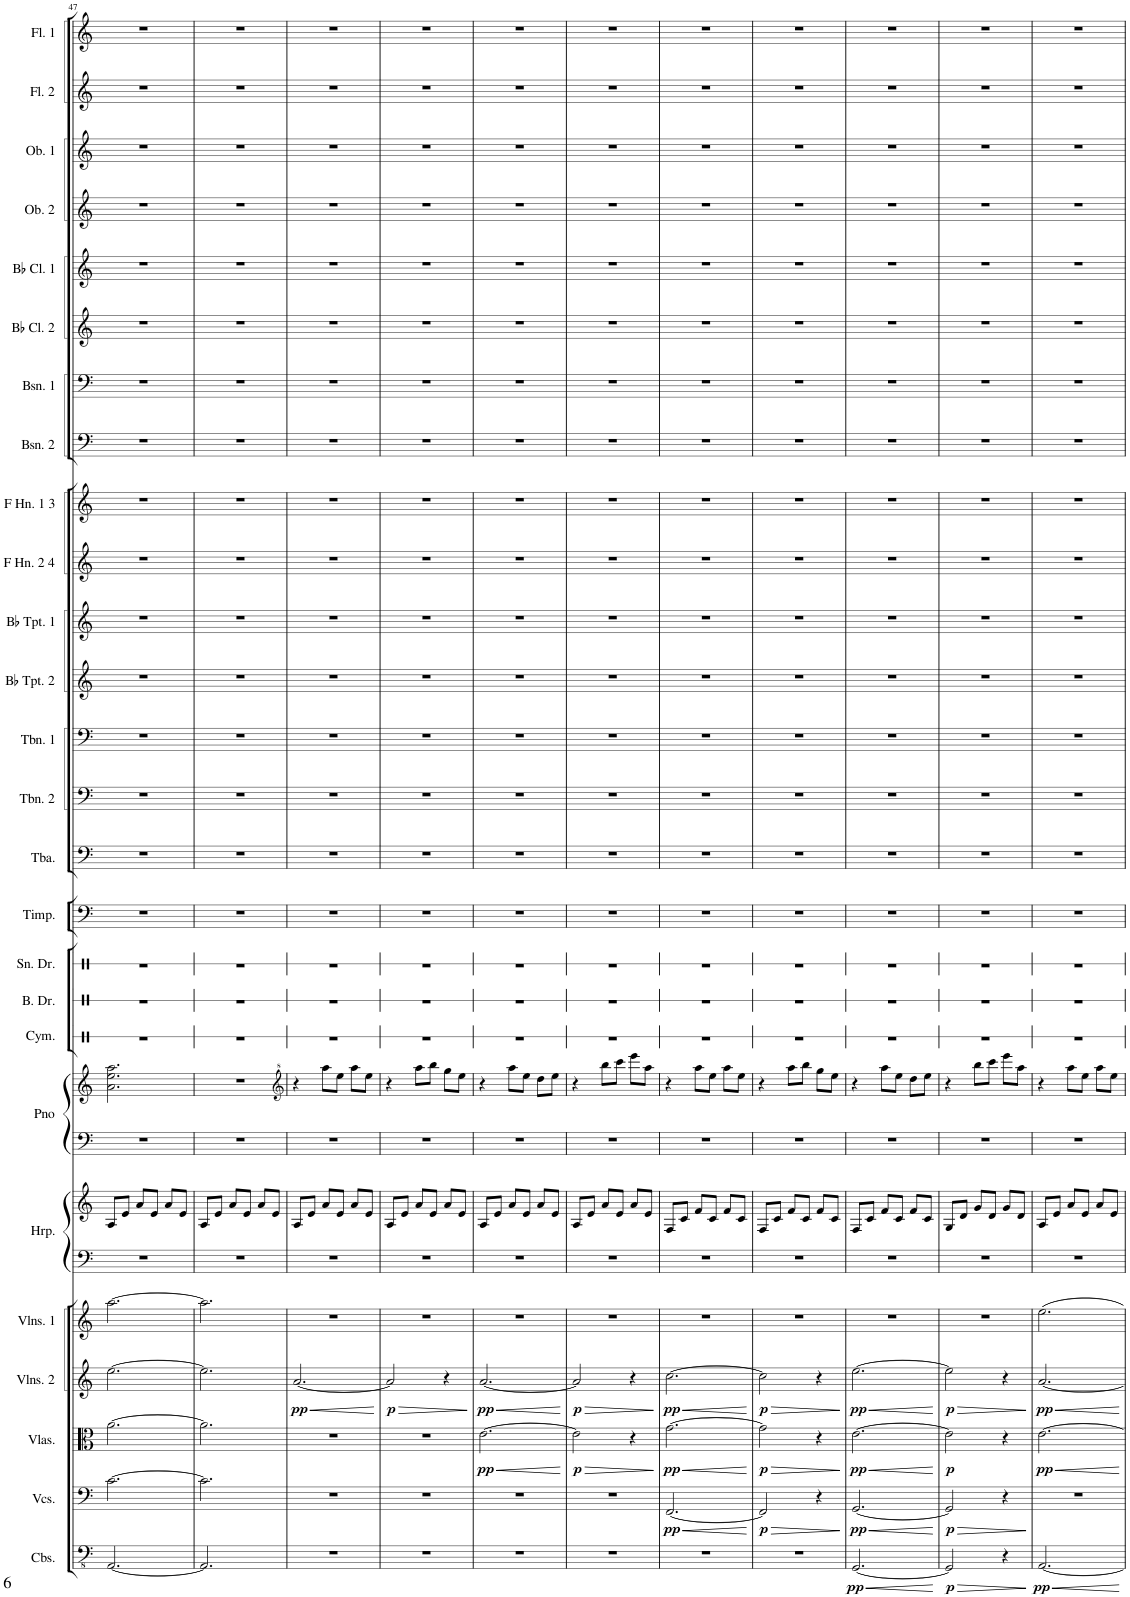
**kern	**dynam	**kern	**dynam	**kern	**dynam	**kern	**dynam	**kern	**kern	**kern	**kern	**kern	**kern	**kern	**kern	**kern	**kern	**kern	**kern	**kern	**kern	**kern	**kern	**kern	**kern	**kern	**kern	**kern	**kern	**kern	**kern
*part26	*part26	*part25	*part25	*part24	*part24	*part23	*part23	*part22	*part21	*part21	*part20	*part20	*part19	*part18	*part17	*part16	*part15	*part14	*part13	*part12	*part11	*part10	*part9	*part8	*part7	*part6	*part5	*part4	*part3	*part2	*part1
*staff28	*staff28	*staff27	*staff27	*staff26	*staff26	*staff25	*staff25	*staff24	*staff23	*staff22	*staff21	*staff20	*staff19	*staff18	*staff17	*staff16	*staff15	*staff14	*staff13	*staff12	*staff11	*staff10	*staff9	*staff8	*staff7	*staff6	*staff5	*staff4	*staff3	*staff2	*staff1
*I"Contrabasses	*	*I"Violoncellos	*	*I"Violas	*	*I"Violins 2	*	*I"Violins 1	*I"Harp	*	*I"Piano	*	*I"Cymbal	*I"Bass Drum	*I"Snare Drum	*I"Timpani	*I"Tuba	*I"Trombone 2	*I"Trombone 1	*I"Bb Trumpet 2	*I"Bb Trumpet 1	*I"F Horn 2 &amp; 4	*I"F Horn 1 &amp; 3	*I"Bassoon 2	*I"Bassoon 1	*I"Bb Clarinet 2	*I"Bb Clarinet 1	*I"Oboe 2	*I"Oboe 1	*I"Flute 2	*I"Flute 1
*I'Cbs.	*	*I'Vcs.	*	*I'Vlas.	*	*I'Vlns. 2	*	*I'Vlns. 1	*I'Hrp.	*	*I'Pno	*	*I'Cym.	*I'B. Dr.	*I'Sn. Dr.	*I'Timp.	*I'Tba.	*I'Tbn. 2	*I'Tbn. 1	*I'Bb Tpt. 2	*I'Bb Tpt. 1	*I'F Hn. 2 4	*I'F Hn. 1 3	*I'Bsn. 2	*I'Bsn. 1	*I'Bb Cl. 2	*I'Bb Cl. 1	*I'Ob. 2	*I'Ob. 1	*I'Fl. 2	*I'Fl. 1
!!LO:PB:g=z
*clefFv4	*	*clefF4	*	*clefC3	*	*clefG2	*	*clefG2	*clefF4	*clefG2	*clefF4	*clefG2	*clefX	*clefX	*clefX	*clefF4	*clefF4	*clefF4	*clefF4	*clefG2	*clefG2	*clefG2	*clefG2	*clefF4	*clefF4	*clefG2	*clefG2	*clefG2	*clefG2	*clefG2	*clefG2
*	*	*	*	*	*	*	*	*	*	*	*	*	*	*	*	*	*	*	*	*ITrd1c2	*ITrd1c2	*ITrd4c7	*ITrd4c7	*	*	*ITrd1c2	*ITrd1c2	*	*	*	*
*k[]	*	*k[]	*	*k[]	*	*k[]	*	*k[]	*k[]	*k[]	*k[]	*k[]	*k[]	*k[]	*k[]	*k[]	*k[]	*k[]	*k[]	*k[]	*k[]	*k[]	*k[]	*k[]	*k[]	*k[]	*k[]	*k[]	*k[]	*k[]	*k[]
*M3/4	*	*M3/4	*	*M3/4	*	*M3/4	*	*M3/4	*M3/4	*M3/4	*M3/4	*M3/4	*M3/4	*M3/4	*M3/4	*M3/4	*M3/4	*M3/4	*M3/4	*M3/4	*M3/4	*M3/4	*M3/4	*M3/4	*M3/4	*M3/4	*M3/4	*M3/4	*M3/4	*M3/4	*M3/4
=47	=47	=47	=47	=47	=47	=47	=47	=47	=47	=47	=47	=47	=47	=47	=47	=47	=47	=47	=47	=47	=47	=47	=47	=47	=47	=47	=47	=47	=47	=47	=47
[2.AAA/	.	[2.c\	.	[2.a\	.	[2.ee\	.	[2.aa\	2.r	8A/L	2.r	2.a\ 2.ee\ 2.aa\	2.r	2.r	2.r	2.r	2.r	2.r	2.r	2.r	2.r	2.r	2.r	2.r	2.r	2.r	2.r	2.r	2.r	2.r	2.r
.	.	.	.	.	.	.	.	.	.	8e/J	.	.	.	.	.	.	.	.	.	.	.	.	.	.	.	.	.	.	.	.	.
.	.	.	.	.	.	.	.	.	.	8a/L	.	.	.	.	.	.	.	.	.	.	.	.	.	.	.	.	.	.	.	.	.
.	.	.	.	.	.	.	.	.	.	8e/J	.	.	.	.	.	.	.	.	.	.	.	.	.	.	.	.	.	.	.	.	.
.	.	.	.	.	.	.	.	.	.	8a/L	.	.	.	.	.	.	.	.	.	.	.	.	.	.	.	.	.	.	.	.	.
.	.	.	.	.	.	.	.	.	.	8e/J	.	.	.	.	.	.	.	.	.	.	.	.	.	.	.	.	.	.	.	.	.
=48	=48	=48	=48	=48	=48	=48	=48	=48	=48	=48	=48	=48	=48	=48	=48	=48	=48	=48	=48	=48	=48	=48	=48	=48	=48	=48	=48	=48	=48	=48	=48
2.AAA/]	.	2.c\]	.	2.a\]	.	2.ee\]	.	2.aa\]	2.r	8A/L	2.r	2.r	2.r	2.r	2.r	2.r	2.r	2.r	2.r	2.r	2.r	2.r	2.r	2.r	2.r	2.r	2.r	2.r	2.r	2.r	2.r
.	.	.	.	.	.	.	.	.	.	8e/J	.	.	.	.	.	.	.	.	.	.	.	.	.	.	.	.	.	.	.	.	.
.	.	.	.	.	.	.	.	.	.	8a/L	.	.	.	.	.	.	.	.	.	.	.	.	.	.	.	.	.	.	.	.	.
.	.	.	.	.	.	.	.	.	.	8e/J	.	.	.	.	.	.	.	.	.	.	.	.	.	.	.	.	.	.	.	.	.
.	.	.	.	.	.	.	.	.	.	8a/L	.	.	.	.	.	.	.	.	.	.	.	.	.	.	.	.	.	.	.	.	.
.	.	.	.	.	.	.	.	.	.	8e/J	.	.	.	.	.	.	.	.	.	.	.	.	.	.	.	.	.	.	.	.	.
=49	=49	=49	=49	=49	=49	=49	=49	=49	=49	=49	=49	=49	=49	=49	=49	=49	=49	=49	=49	=49	=49	=49	=49	=49	=49	=49	=49	=49	=49	=49	=49
*	*	*	*	*	*	*	*	*	*	*	*	*clefG^2	*	*	*	*	*	*	*	*	*	*	*	*	*	*	*	*	*	*	*
!	!	!	!	!	!	!	!LO:HP:b	!	!	!	!	!	!	!	!	!	!	!	!	!	!	!	!	!	!	!	!	!	!	!	!
!	!	!	!	!	!	!	!LO:DY:n=1:b	!	!	!	!	!	!	!	!	!	!	!	!	!	!	!	!	!	!	!	!	!	!	!	!
2.r	.	2.r	.	2.r	.	[2.a/	< pp	2.r	2.r	8A/L	2.r	4r	2.r	2.r	2.r	2.r	2.r	2.r	2.r	2.r	2.r	2.r	2.r	2.r	2.r	2.r	2.r	2.r	2.r	2.r	2.r
.	.	.	.	.	.	.	.	.	.	8e/J	.	.	.	.	.	.	.	.	.	.	.	.	.	.	.	.	.	.	.	.	.
.	.	.	.	.	.	.	.	.	.	8a/L	.	8aaa\L	.	.	.	.	.	.	.	.	.	.	.	.	.	.	.	.	.	.	.
.	.	.	.	.	.	.	.	.	.	8e/J	.	8eee\J	.	.	.	.	.	.	.	.	.	.	.	.	.	.	.	.	.	.	.
.	.	.	.	.	.	.	.	.	.	8a/L	.	8aaa\L	.	.	.	.	.	.	.	.	.	.	.	.	.	.	.	.	.	.	.
.	.	.	.	.	.	.	.	.	.	8e/J	.	8eee\J	.	.	.	.	.	.	.	.	.	.	.	.	.	.	.	.	.	.	.
.	.	.	.	.	.	.	[	.	.	.	.	.	.	.	.	.	.	.	.	.	.	.	.	.	.	.	.	.	.	.	.
=50	=50	=50	=50	=50	=50	=50	=50	=50	=50	=50	=50	=50	=50	=50	=50	=50	=50	=50	=50	=50	=50	=50	=50	=50	=50	=50	=50	=50	=50	=50	=50
!	!	!	!	!	!	!	!LO:HP:b	!	!	!	!	!	!	!	!	!	!	!	!	!	!	!	!	!	!	!	!	!	!	!	!
!	!	!	!	!	!	!	!LO:DY:n=1:b	!	!	!	!	!	!	!	!	!	!	!	!	!	!	!	!	!	!	!	!	!	!	!	!
2.r	.	2.r	.	2.r	.	2a/]	> p	2.r	2.r	8A/L	2.r	4r	2.r	2.r	2.r	2.r	2.r	2.r	2.r	2.r	2.r	2.r	2.r	2.r	2.r	2.r	2.r	2.r	2.r	2.r	2.r
.	.	.	.	.	.	.	.	.	.	8e/J	.	.	.	.	.	.	.	.	.	.	.	.	.	.	.	.	.	.	.	.	.
.	.	.	.	.	.	.	.	.	.	8a/L	.	8aaa\L	.	.	.	.	.	.	.	.	.	.	.	.	.	.	.	.	.	.	.
.	.	.	.	.	.	.	.	.	.	8e/J	.	8bbb\J	.	.	.	.	.	.	.	.	.	.	.	.	.	.	.	.	.	.	.
.	.	.	.	.	.	4r	.	.	.	8a/L	.	8ggg\L	.	.	.	.	.	.	.	.	.	.	.	.	.	.	.	.	.	.	.
.	.	.	.	.	.	.	.	.	.	8e/J	.	8eee\J	.	.	.	.	.	.	.	.	.	.	.	.	.	.	.	.	.	.	.
.	.	.	.	.	.	.	]	.	.	.	.	.	.	.	.	.	.	.	.	.	.	.	.	.	.	.	.	.	.	.	.
=51	=51	=51	=51	=51	=51	=51	=51	=51	=51	=51	=51	=51	=51	=51	=51	=51	=51	=51	=51	=51	=51	=51	=51	=51	=51	=51	=51	=51	=51	=51	=51
!	!	!	!	!	!LO:HP:b	!	!LO:HP:b	!	!	!	!	!	!	!	!	!	!	!	!	!	!	!	!	!	!	!	!	!	!	!	!
!	!	!	!	!	!LO:DY:n=1:b	!	!LO:DY:n=1:b	!	!	!	!	!	!	!	!	!	!	!	!	!	!	!	!	!	!	!	!	!	!	!	!
2.r	.	2.r	.	[2.e\	< pp	[2.a/	< pp	2.r	2.r	8A/L	2.r	4r	2.r	2.r	2.r	2.r	2.r	2.r	2.r	2.r	2.r	2.r	2.r	2.r	2.r	2.r	2.r	2.r	2.r	2.r	2.r
.	.	.	.	.	.	.	.	.	.	8e/J	.	.	.	.	.	.	.	.	.	.	.	.	.	.	.	.	.	.	.	.	.
.	.	.	.	.	.	.	.	.	.	8a/L	.	8aaa\L	.	.	.	.	.	.	.	.	.	.	.	.	.	.	.	.	.	.	.
.	.	.	.	.	.	.	.	.	.	8e/J	.	8eee\J	.	.	.	.	.	.	.	.	.	.	.	.	.	.	.	.	.	.	.
.	.	.	.	.	.	.	.	.	.	8a/L	.	8ddd\L	.	.	.	.	.	.	.	.	.	.	.	.	.	.	.	.	.	.	.
.	.	.	.	.	.	.	.	.	.	8e/J	.	8eee\J	.	.	.	.	.	.	.	.	.	.	.	.	.	.	.	.	.	.	.
.	.	.	.	.	[	.	[	.	.	.	.	.	.	.	.	.	.	.	.	.	.	.	.	.	.	.	.	.	.	.	.
=52	=52	=52	=52	=52	=52	=52	=52	=52	=52	=52	=52	=52	=52	=52	=52	=52	=52	=52	=52	=52	=52	=52	=52	=52	=52	=52	=52	=52	=52	=52	=52
!	!	!	!	!	!LO:HP:b	!	!LO:HP:b	!	!	!	!	!	!	!	!	!	!	!	!	!	!	!	!	!	!	!	!	!	!	!	!
!	!	!	!	!	!LO:DY:n=1:b	!	!LO:DY:n=1:b	!	!	!	!	!	!	!	!	!	!	!	!	!	!	!	!	!	!	!	!	!	!	!	!
2.r	.	2.r	.	2e\]	> p	2a/]	> p	2.r	2.r	8A/L	2.r	4r	2.r	2.r	2.r	2.r	2.r	2.r	2.r	2.r	2.r	2.r	2.r	2.r	2.r	2.r	2.r	2.r	2.r	2.r	2.r
.	.	.	.	.	.	.	.	.	.	8e/J	.	.	.	.	.	.	.	.	.	.	.	.	.	.	.	.	.	.	.	.	.
.	.	.	.	.	.	.	.	.	.	8a/L	.	8bbb\L	.	.	.	.	.	.	.	.	.	.	.	.	.	.	.	.	.	.	.
.	.	.	.	.	.	.	.	.	.	8e/J	.	8cccc\J	.	.	.	.	.	.	.	.	.	.	.	.	.	.	.	.	.	.	.
.	.	.	.	4r	.	4r	.	.	.	8a/L	.	8eeee\L	.	.	.	.	.	.	.	.	.	.	.	.	.	.	.	.	.	.	.
.	.	.	.	.	.	.	.	.	.	8e/J	.	8aaa\J	.	.	.	.	.	.	.	.	.	.	.	.	.	.	.	.	.	.	.
.	.	.	.	.	]	.	]	.	.	.	.	.	.	.	.	.	.	.	.	.	.	.	.	.	.	.	.	.	.	.	.
=53	=53	=53	=53	=53	=53	=53	=53	=53	=53	=53	=53	=53	=53	=53	=53	=53	=53	=53	=53	=53	=53	=53	=53	=53	=53	=53	=53	=53	=53	=53	=53
!	!	!	!LO:HP:b	!	!LO:HP:b	!	!LO:HP:b	!	!	!	!	!	!	!	!	!	!	!	!	!	!	!	!	!	!	!	!	!	!	!	!
!	!	!	!LO:DY:n=1:b	!	!LO:DY:n=1:b	!	!LO:DY:n=1:b	!	!	!	!	!	!	!	!	!	!	!	!	!	!	!	!	!	!	!	!	!	!	!	!
2.r	.	[2.FF/	< pp	[2.g\	< pp	[2.cc\	< pp	2.r	2.r	8F/L	2.r	4r	2.r	2.r	2.r	2.r	2.r	2.r	2.r	2.r	2.r	2.r	2.r	2.r	2.r	2.r	2.r	2.r	2.r	2.r	2.r
.	.	.	.	.	.	.	.	.	.	8c/J	.	.	.	.	.	.	.	.	.	.	.	.	.	.	.	.	.	.	.	.	.
.	.	.	.	.	.	.	.	.	.	8f/L	.	8aaa\L	.	.	.	.	.	.	.	.	.	.	.	.	.	.	.	.	.	.	.
.	.	.	.	.	.	.	.	.	.	8c/J	.	8eee\J	.	.	.	.	.	.	.	.	.	.	.	.	.	.	.	.	.	.	.
.	.	.	.	.	.	.	.	.	.	8f/L	.	8aaa\L	.	.	.	.	.	.	.	.	.	.	.	.	.	.	.	.	.	.	.
.	.	.	.	.	.	.	.	.	.	8c/J	.	8eee\J	.	.	.	.	.	.	.	.	.	.	.	.	.	.	.	.	.	.	.
.	.	.	[	.	[	.	[	.	.	.	.	.	.	.	.	.	.	.	.	.	.	.	.	.	.	.	.	.	.	.	.
=54	=54	=54	=54	=54	=54	=54	=54	=54	=54	=54	=54	=54	=54	=54	=54	=54	=54	=54	=54	=54	=54	=54	=54	=54	=54	=54	=54	=54	=54	=54	=54
!	!	!	!LO:HP:b	!	!LO:HP:b	!	!LO:HP:b	!	!	!	!	!	!	!	!	!	!	!	!	!	!	!	!	!	!	!	!	!	!	!	!
!	!	!	!LO:DY:n=1:b	!	!LO:DY:n=1:b	!	!LO:DY:n=1:b	!	!	!	!	!	!	!	!	!	!	!	!	!	!	!	!	!	!	!	!	!	!	!	!
2.r	.	2FF/]	> p	2g\]	> p	2cc\]	> p	2.r	2.r	8F/L	2.r	4r	2.r	2.r	2.r	2.r	2.r	2.r	2.r	2.r	2.r	2.r	2.r	2.r	2.r	2.r	2.r	2.r	2.r	2.r	2.r
.	.	.	.	.	.	.	.	.	.	8c/J	.	.	.	.	.	.	.	.	.	.	.	.	.	.	.	.	.	.	.	.	.
.	.	.	.	.	.	.	.	.	.	8f/L	.	8aaa\L	.	.	.	.	.	.	.	.	.	.	.	.	.	.	.	.	.	.	.
.	.	.	.	.	.	.	.	.	.	8c/J	.	8bbb\J	.	.	.	.	.	.	.	.	.	.	.	.	.	.	.	.	.	.	.
.	.	4r	.	4r	.	4r	.	.	.	8f/L	.	8ggg\L	.	.	.	.	.	.	.	.	.	.	.	.	.	.	.	.	.	.	.
.	.	.	.	.	.	.	.	.	.	8c/J	.	8eee\J	.	.	.	.	.	.	.	.	.	.	.	.	.	.	.	.	.	.	.
.	.	.	]	.	]	.	]	.	.	.	.	.	.	.	.	.	.	.	.	.	.	.	.	.	.	.	.	.	.	.	.
=55	=55	=55	=55	=55	=55	=55	=55	=55	=55	=55	=55	=55	=55	=55	=55	=55	=55	=55	=55	=55	=55	=55	=55	=55	=55	=55	=55	=55	=55	=55	=55
!	!LO:HP:b	!	!LO:HP:b	!	!LO:HP:b	!	!LO:HP:b	!	!	!	!	!	!	!	!	!	!	!	!	!	!	!	!	!	!	!	!	!	!	!	!
!	!LO:DY:n=1:b	!	!LO:DY:n=1:b	!	!LO:DY:n=1:b	!	!LO:DY:n=1:b	!	!	!	!	!	!	!	!	!	!	!	!	!	!	!	!	!	!	!	!	!	!	!	!
[2.GGG/	< pp	[2.GG/	< pp	[2.e\	< pp	[2.ee\	< pp	2.r	2.r	8F/L	2.r	4r	2.r	2.r	2.r	2.r	2.r	2.r	2.r	2.r	2.r	2.r	2.r	2.r	2.r	2.r	2.r	2.r	2.r	2.r	2.r
.	.	.	.	.	.	.	.	.	.	8c/J	.	.	.	.	.	.	.	.	.	.	.	.	.	.	.	.	.	.	.	.	.
.	.	.	.	.	.	.	.	.	.	8f/L	.	8aaa\L	.	.	.	.	.	.	.	.	.	.	.	.	.	.	.	.	.	.	.
.	.	.	.	.	.	.	.	.	.	8c/J	.	8eee\J	.	.	.	.	.	.	.	.	.	.	.	.	.	.	.	.	.	.	.
.	.	.	.	.	.	.	.	.	.	8f/L	.	8ddd\L	.	.	.	.	.	.	.	.	.	.	.	.	.	.	.	.	.	.	.
.	.	.	.	.	.	.	.	.	.	8c/J	.	8eee\J	.	.	.	.	.	.	.	.	.	.	.	.	.	.	.	.	.	.	.
.	[	.	[	.	[	.	[	.	.	.	.	.	.	.	.	.	.	.	.	.	.	.	.	.	.	.	.	.	.	.	.
=56	=56	=56	=56	=56	=56	=56	=56	=56	=56	=56	=56	=56	=56	=56	=56	=56	=56	=56	=56	=56	=56	=56	=56	=56	=56	=56	=56	=56	=56	=56	=56
!	!LO:HP:b	!	!LO:HP:b	!	!	!	!LO:HP:b	!	!	!	!	!	!	!	!	!	!	!	!	!	!	!	!	!	!	!	!	!	!	!	!
!	!LO:DY:n=1:b	!	!LO:DY:n=1:b	!	!LO:DY:b	!	!LO:DY:n=1:b	!	!	!	!	!	!	!	!	!	!	!	!	!	!	!	!	!	!	!	!	!	!	!	!
2GGG/]	> p	2GG/]	> p	2e\]	p	2ee\]	> p	2.r	2.r	8G/L	2.r	4r	2.r	2.r	2.r	2.r	2.r	2.r	2.r	2.r	2.r	2.r	2.r	2.r	2.r	2.r	2.r	2.r	2.r	2.r	2.r
.	.	.	.	.	.	.	.	.	.	8d/J	.	.	.	.	.	.	.	.	.	.	.	.	.	.	.	.	.	.	.	.	.
.	.	.	.	.	.	.	.	.	.	8g/L	.	8bbb\L	.	.	.	.	.	.	.	.	.	.	.	.	.	.	.	.	.	.	.
.	.	.	.	.	.	.	.	.	.	8d/J	.	8cccc\J	.	.	.	.	.	.	.	.	.	.	.	.	.	.	.	.	.	.	.
4r	.	4r	.	4r	.	4r	.	.	.	8g/L	.	8eeee\L	.	.	.	.	.	.	.	.	.	.	.	.	.	.	.	.	.	.	.
.	.	.	.	.	.	.	.	.	.	8d/J	.	8aaa\J	.	.	.	.	.	.	.	.	.	.	.	.	.	.	.	.	.	.	.
.	]	.	]	.	.	.	]	.	.	.	.	.	.	.	.	.	.	.	.	.	.	.	.	.	.	.	.	.	.	.	.
=57	=57	=57	=57	=57	=57	=57	=57	=57	=57	=57	=57	=57	=57	=57	=57	=57	=57	=57	=57	=57	=57	=57	=57	=57	=57	=57	=57	=57	=57	=57	=57
!	!LO:HP:b	!	!	!	!LO:HP:b	!	!LO:HP:b	!	!	!	!	!	!	!	!	!	!	!	!	!	!	!	!	!	!	!	!	!	!	!	!
!	!LO:DY:n=1:b	!	!	!	!LO:DY:n=1:b	!	!LO:DY:n=1:b	!	!	!	!	!	!	!	!	!	!	!	!	!	!	!	!	!	!	!	!	!	!	!	!
[2.AAA/	< pp	2.r	.	[2.e\	< pp	[2.a/	< pp	2.ee\	2.r	8A/L	2.r	4r	2.r	2.r	2.r	2.r	2.r	2.r	2.r	2.r	2.r	2.r	2.r	2.r	2.r	2.r	2.r	2.r	2.r	2.r	2.r
.	.	.	.	.	.	.	.	.	.	8e/J	.	.	.	.	.	.	.	.	.	.	.	.	.	.	.	.	.	.	.	.	.
.	.	.	.	.	.	.	.	.	.	8a/L	.	8aaa\L	.	.	.	.	.	.	.	.	.	.	.	.	.	.	.	.	.	.	.
.	.	.	.	.	.	.	.	.	.	8e/J	.	8eee\J	.	.	.	.	.	.	.	.	.	.	.	.	.	.	.	.	.	.	.
.	.	.	.	.	.	.	.	.	.	8a/L	.	8aaa\L	.	.	.	.	.	.	.	.	.	.	.	.	.	.	.	.	.	.	.
.	.	.	.	.	.	.	.	.	.	8e/J	.	8eee\J	.	.	.	.	.	.	.	.	.	.	.	.	.	.	.	.	.	.	.
.	[	.	.	.	[	.	[	.	.	.	.	.	.	.	.	.	.	.	.	.	.	.	.	.	.	.	.	.	.	.	.
=	=	=	=	=	=	=	=	=	=	=	=	=	=	=	=	=	=	=	=	=	=	=	=	=	=	=	=	=	=	=	=
*-	*-	*-	*-	*-	*-	*-	*-	*-	*-	*-	*-	*-	*-	*-	*-	*-	*-	*-	*-	*-	*-	*-	*-	*-	*-	*-	*-	*-	*-	*-	*-
